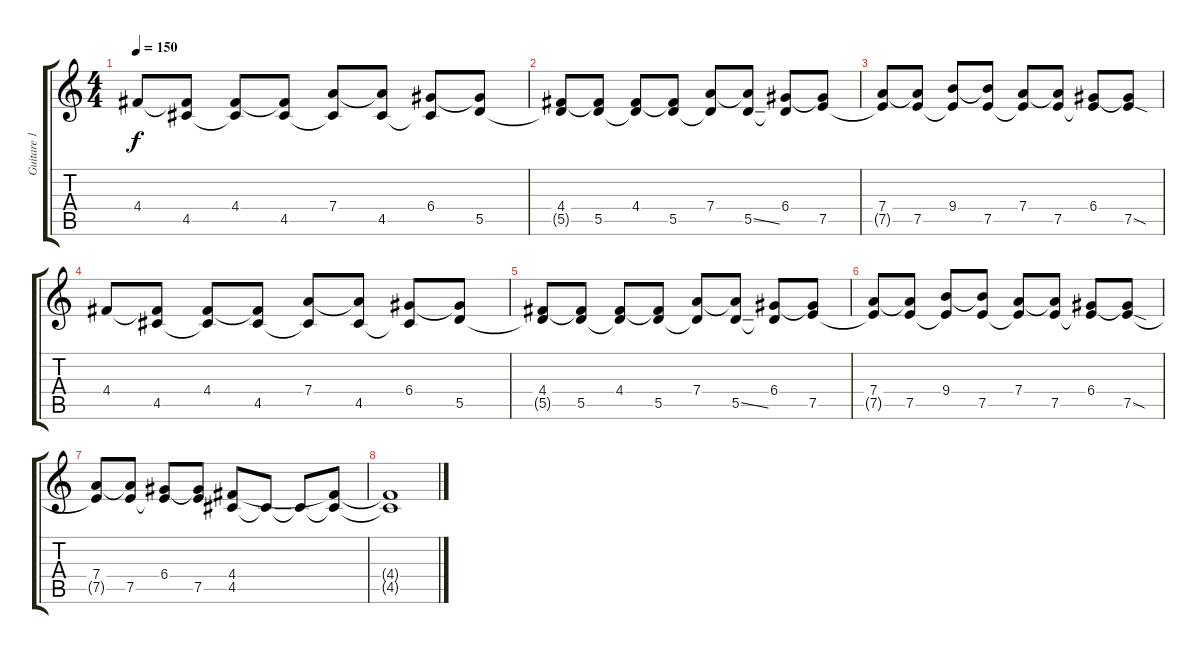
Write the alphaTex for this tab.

\track ("Guitare 1" "Guitare 1") {instrument distortionguitar}
\staff {score tabs}
\tuning (E4 B3 G3 D3 A2 E2) {hide}
\ts (4 4)
\tempo 150
\clef g2
\ks c
4.4.8{dy f balance 8 instrument distortionguitar} (4.4{t} 4.5).8 (4.4 4.5{t}).8 (4.4{t} 4.5).8 (7.4 4.5{t}).8 (7.4{t} 4.5).8 (6.4 4.5{t}).8 (6.4{t} 5.5).8 |
(4.4 5.5{t}).8 (4.4{t} 5.5).8 (4.4 5.5{t}).8 (4.4{t} 5.5).8 (7.4 5.5{t}).8 (7.4{t} 5.5{ss}).8 (6.4 5.5{t}).8 (6.4{t} 7.5).8 |
(7.4 7.5{t}).8 (7.4{t} 7.5).8 (9.4 7.5{t}).8 (9.4{t} 7.5).8 (7.4 7.5{t}).8 (7.4{t} 7.5).8 (6.4 7.5{t}).8 (6.4{t} 7.5{sod}).8 |
4.4.8 (4.4{t} 4.5).8 (4.4 4.5{t}).8 (4.4{t} 4.5).8 (7.4 4.5{t}).8 (7.4{t} 4.5).8 (6.4 4.5{t}).8 (6.4{t} 5.5).8 |
(4.4 5.5{t}).8 (4.4{t} 5.5).8 (4.4 5.5{t}).8 (4.4{t} 5.5).8 (7.4 5.5{t}).8 (7.4{t} 5.5{ss}).8 (6.4 5.5{t}).8 (6.4{t} 7.5).8 |
(7.4 7.5{t}).8 (7.4{t} 7.5).8 (9.4 7.5{t}).8 (9.4{t} 7.5).8 (7.4 7.5{t}).8 (7.4{t} 7.5).8 (6.4 7.5{t}).8 (6.4{t} 7.5{sod}).8 |
(7.4 7.5{t}).8 (7.4{t} 7.5).8 (6.4 7.5{t}).8 (6.4{t} 7.5).8 (4.4 4.5).8 4.5{t}.8 4.5{t}.8 (4.4{t} 4.5{t}).8 |
(4.4{t} 4.5{t}).1
